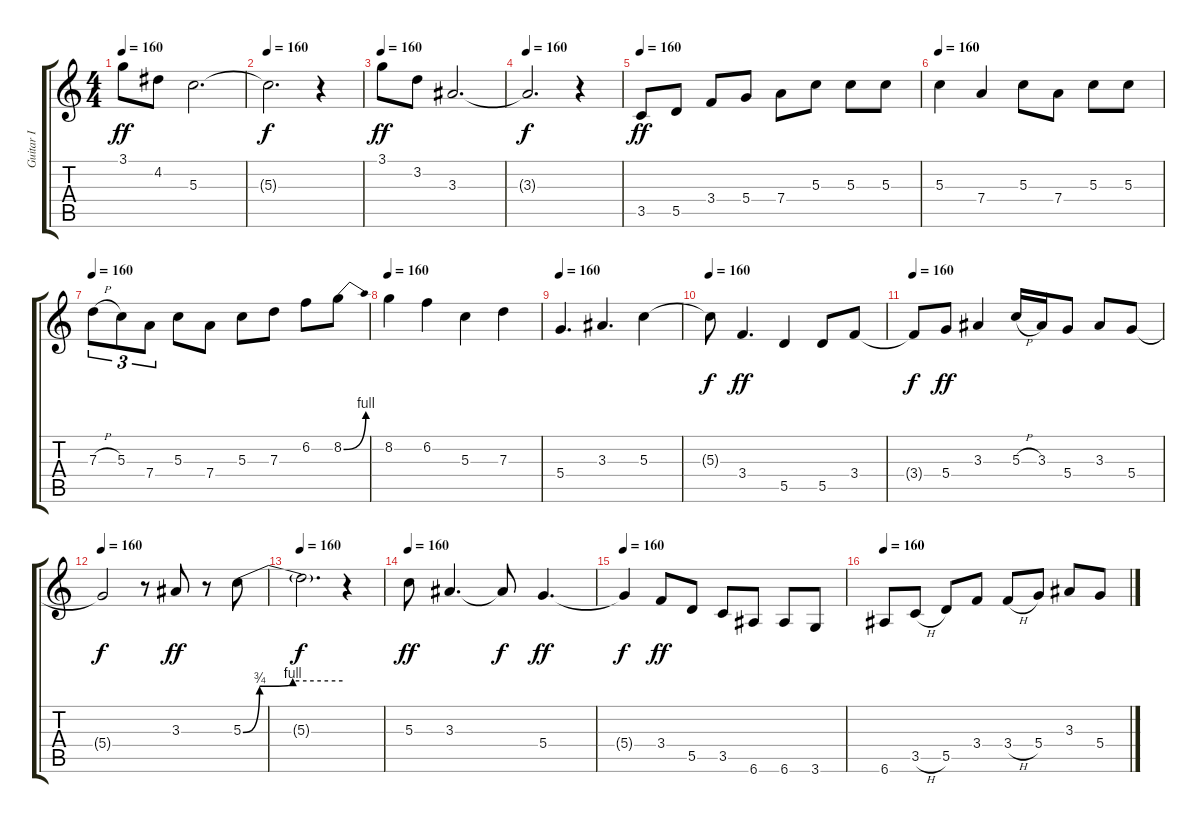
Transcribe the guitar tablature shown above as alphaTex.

\track ("Guitar I" "Guitar I") {instrument overdrivenguitar}
\staff {score tabs}
\tuning (E4 B3 G3 D3 A2 E2) {hide}
\ts (4 4)
\tempo 160
\clef g2
\ks c
3.1.8{dy ff} 4.2.8 5.3.2{d} |
\tempo 160
5.3{t}.2{d dy f} r.4 |
\tempo 160
3.1.8{dy ff} 3.2.8 3.3.2{d} |
\tempo 160
3.3{t}.2{d dy f} r.4 |
\tempo 160
3.5.8{dy ff} 5.5.8 3.4.8 5.4.8 7.4.8 5.3.8 5.3.8 5.3.8 |
\tempo 160
5.3.4 7.4.4 5.3.8 7.4.8 5.3.8 5.3.8 |
\tempo 160
7.3{h}.8{tu (3 2)} 5.3.8{tu (3 2)} 7.4.8{tu (3 2)} 5.3.8 7.4.8 5.3.8 7.3.8 6.2.8 8.2{be (bend 0 0 60 4)}.8 |
\tempo 160
8.2.4 6.2.4 5.3.4 7.3.4 |
\tempo 160
5.4.4{d} 3.3.4{d} 5.3.4 |
\tempo 160
5.3{t}.8{dy f} 3.4.4{d dy ff} 5.5.4 5.5.8 3.4.8 |
\tempo 160
3.4{t}.8{dy f} 5.4.8{dy ff} 3.3.4 5.3{h}.16 3.3.16 5.4.8 3.3.8 5.4.8 |
\tempo 160
5.4{t}.2{dy f} r.8 3.3.8{dy ff} r.8 5.3{be (custom 0 0 10 3 30 4 60 4)}.8 |
\tempo 160
5.3{t}.2{d dy f} r.4 |
\tempo 160
5.3.8{dy ff} 3.3.4{d} 3.3{t}.8{dy f} 5.4.4{d dy ff} |
\tempo 160
5.4{t}.4{dy f} 3.4.8{dy ff} 5.5.8 3.5.8 6.6.8 6.6.8 3.6.8 |
\tempo 160
6.6.8 3.5{h}.8 5.5.8 3.4.8 3.4{h}.8 5.4.8 3.3.8 5.4.8
